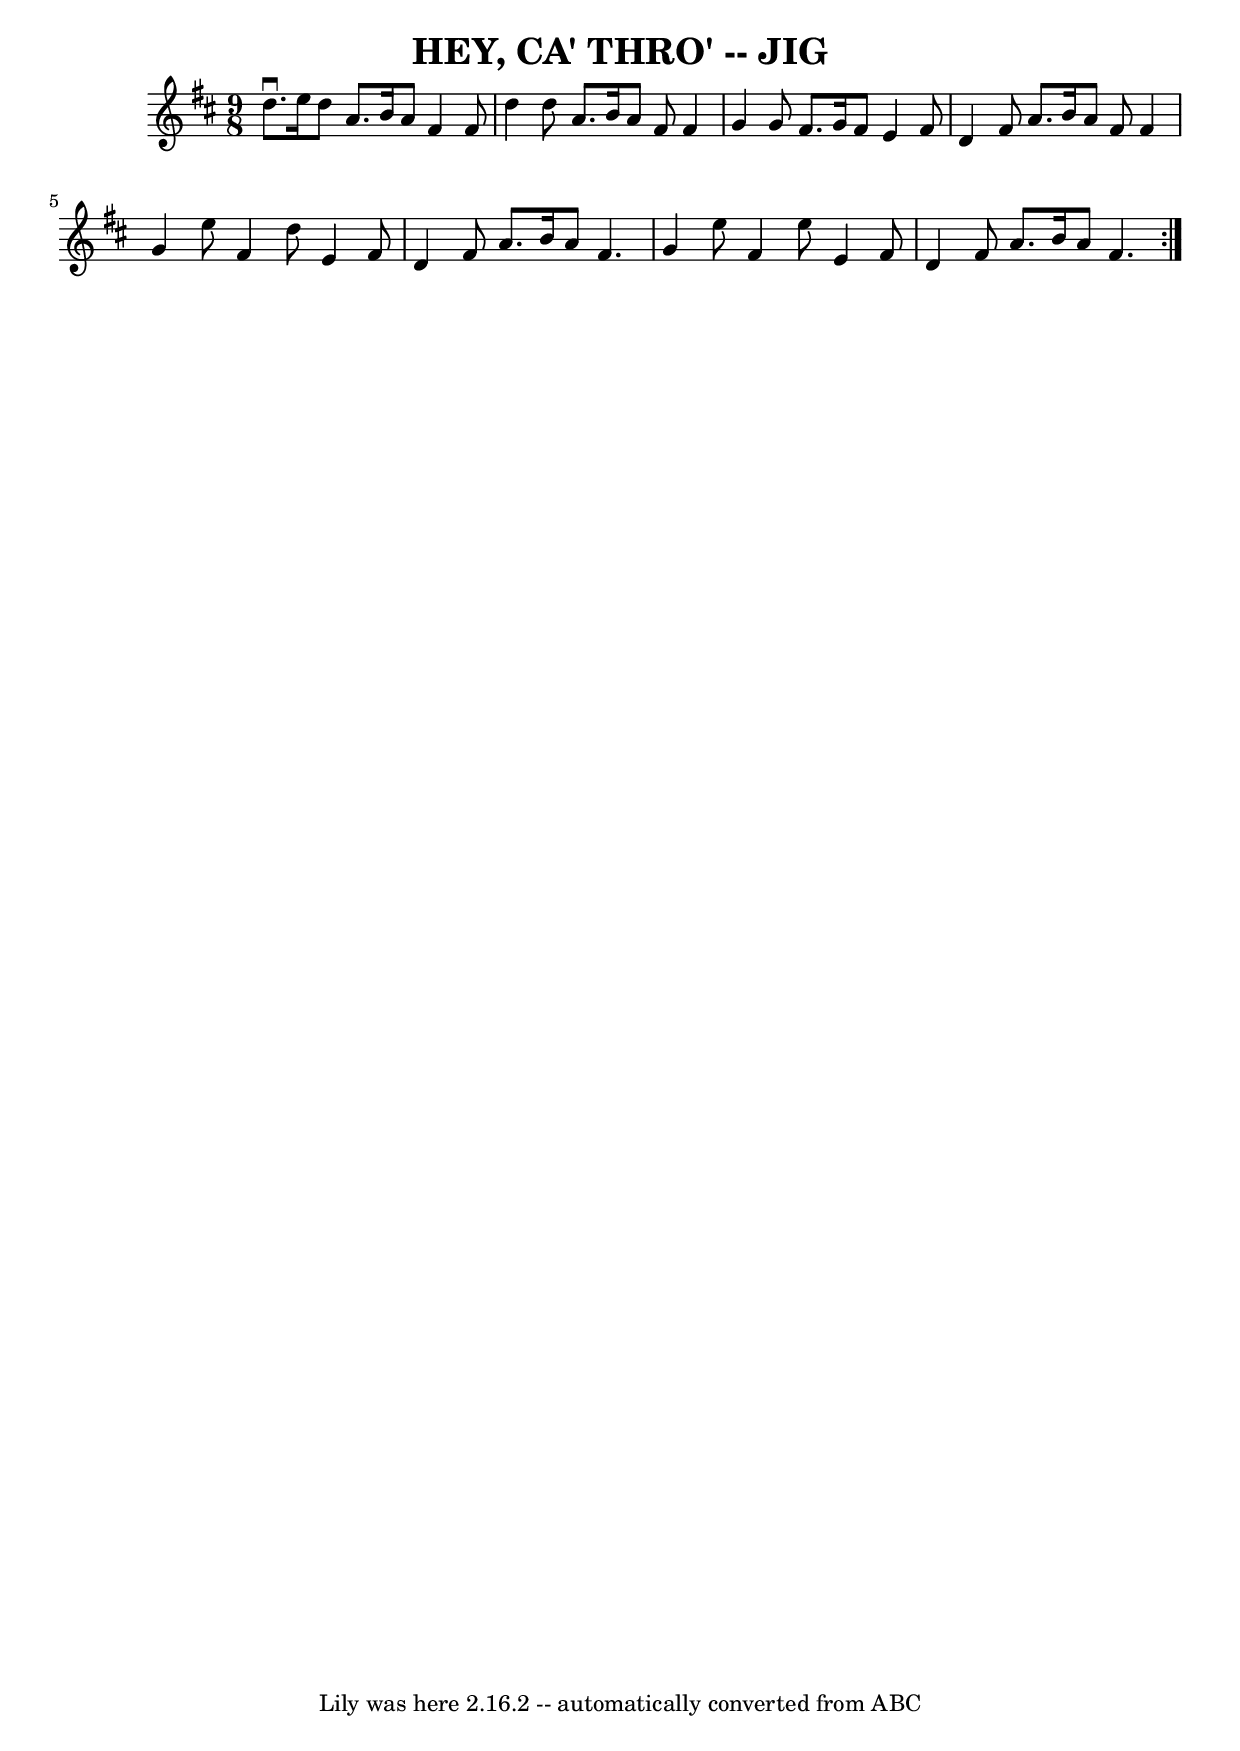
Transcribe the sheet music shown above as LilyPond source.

\version "2.7.40"
\include "Mammoth.ily"
\header {
	%% book = "Ryan's Mammoth Collection of Fiddle Tunes"
	crossRefNumber = "1"
	footnotes = ""
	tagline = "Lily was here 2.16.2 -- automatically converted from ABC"
	title = "HEY, CA' THRO' -- JIG"
}
voicedefault =  {


\repeat volta 2 {
\time 9/8 
\key d \major d''8.^\downbow e''16 d''8 a'8. b'16    
a'8 fis'4 fis'8    |
 d''4 d''8 a'8. b'16 a'8    
fis'8 fis'4    |
 g'4 g'8 fis'8. g'16 fis'8 e'4    
fis'8    |
 d'4 fis'8 a'8. b'16 a'8 fis'8 fis'4       
 |
 g'4 e''8 fis'4 d''8 e'4 fis'8    |
 d'4    
fis'8 a'8. b'16 a'8 fis'4.    |
 g'4 e''8 fis'4    
e''8 e'4 fis'8    |
 d'4 fis'8 a'8. b'16 a'8    
fis'4.    }   
}

\score{
    <<

	\context Staff="default"
	{
	    \voicedefault 
	}

    >>
	\layout {
	}
	\midi {}
}
